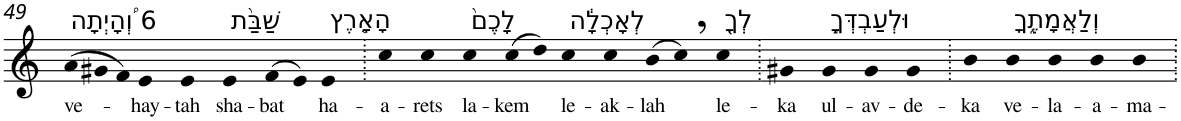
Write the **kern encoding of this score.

**kern	**text
*part1	*part1
*staff1	*staff1
*I"Piano	*
*I'Pno	*
!!LO:PB:g=z
*clefG2	*
*k[]	*
*Xtuplet	*
=49	=49
!LO:TX:a:t=6 וְ֠הָיְתָה	!
!	!LO:LY:b
(>12a	ve-
12g#X	.
12f)	.
!	!LO:LY:b
4e	-hay-
!	!LO:LY:b
4e	-tah
!LO:TX:a:t=שַׁבַּ֨ת	!
!	!LO:LY:b
4e	sha-
!	!LO:LY:b
(>8f	-bat
8e)	.
!LO:TX:a:t=הָאָ֤רֶץ	!
!	!LO:LY:b
4e	ha-
=50.	=50.
!	!LO:LY:b
4cc	-a-
!	!LO:LY:b
4cc	-rets
!LO:TX:a:t=לָכֶם֙	!
!	!LO:LY:b
4cc	la-
!	!LO:LY:b
(>8cc	-kem
8dd)	.
!LO:TX:a:t=לְאָכְלָ֔ה	!
!	!LO:LY:b
4cc	le-
!	!LO:LY:b
4cc	-ak-
!	!LO:LY:b
(>8b	-lah
8cc,)	.
!LO:TX:a:t=לְךָ֖	!
!	!LO:LY:b
4cc	le-
=51.	=51.
!	!LO:LY:b
4g#X	-ka
!LO:TX:a:t=וּלְעַבְדְּךָ֣	!
!	!LO:LY:b
4g#	ul-
!	!LO:LY:b
4g#	-av-
!	!LO:LY:b
4g#	-de-
=52.	=52.
!	!LO:LY:b
4b	-ka
!LO:TX:a:t=וְלַאֲמָתֶ֑ךָ	!
!	!LO:LY:b
4b	ve-
!	!LO:LY:b
4b	-la-
!	!LO:LY:b
4b	-a-
!	!LO:LY:b
4b	-ma-
=.	=.
*-	*-
